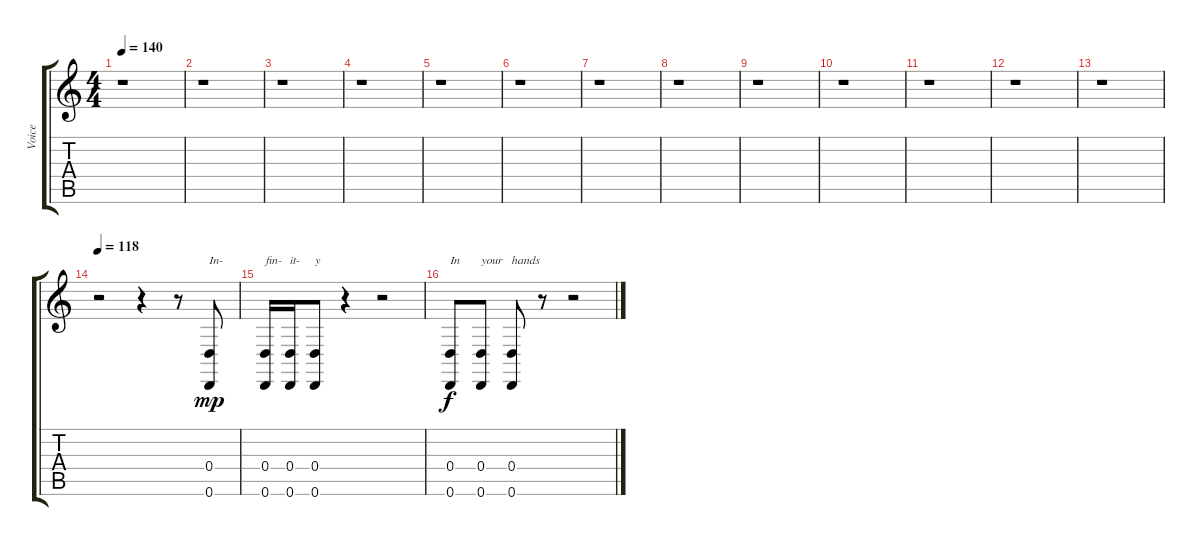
\track ("Voice" "Voice") {instrument lead6voice}
\staff {score tabs}
\tuning (E4 B3 G3 D3 A2 D2) {hide}
\ts (4 4)
\tempo 140
\clef g2
\ks c
r.1{dy f} |
r.1 |
r.1 |
r.1 |
r.1 |
r.1 |
r.1 |
r.1 |
r.1 |
r.1 |
r.1 |
r.1 |
r.1 |
\tempo 118
r.2 r.4 r.8 (0.4 0.6).8{txt "In-" dy mp} |
(0.4 0.6).16{txt "fin-"} (0.4 0.6).16{txt "it-"} (0.4 0.6).8{txt "y"} r.4 r.2 |
(0.4 0.6).8{txt "In" dy f} (0.4 0.6).8{txt "your"} (0.4 0.6).8{txt "hands"} r.8 r.2
